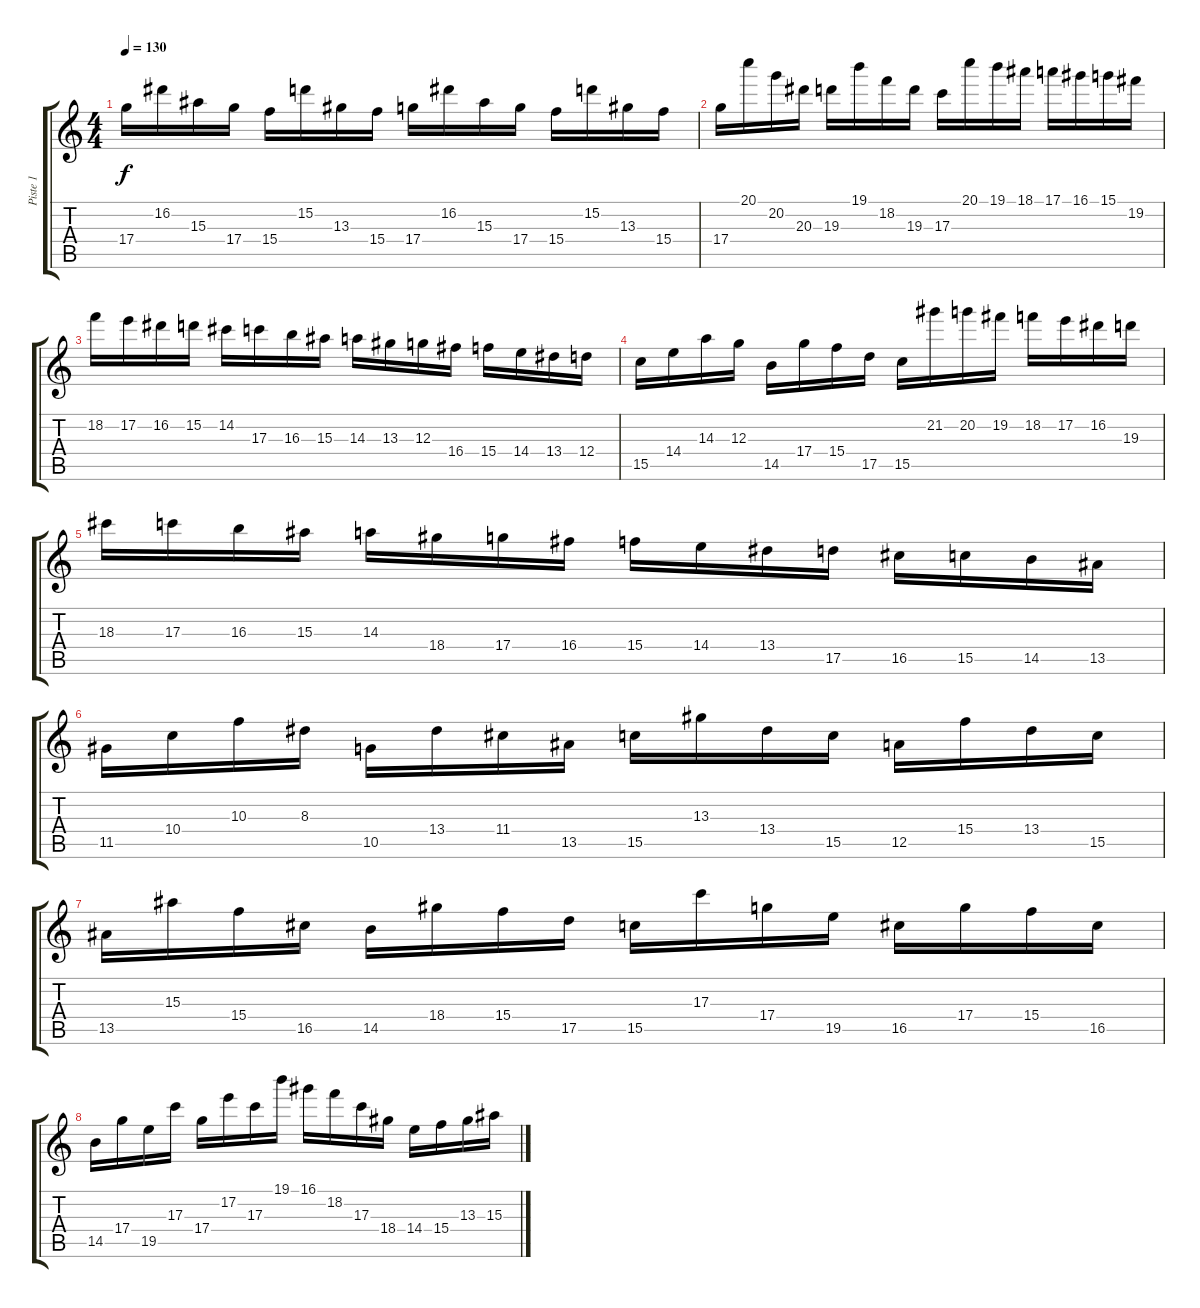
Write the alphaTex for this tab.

\track ("Piste 1" "Piste 1") {instrument distortionguitar}
\staff {score tabs}
\tuning (E4 B3 G3 D3 A2 E2) {hide}
\ts (4 4)
\tempo 130
\clef g2
\ks c
17.4.16{dy f} 16.2.16 15.3.16 17.4.16 15.4.16 15.2.16 13.3.16 15.4.16 17.4.16 16.2.16 15.3.16 17.4.16 15.4.16 15.2.16 13.3.16 15.4.16 |
17.4.16 20.1.16 20.2.16 20.3.16 19.3.16 19.1.16 18.2.16 19.3.16 17.3.16 20.1.16 19.1.16 18.1.16 17.1.16 16.1.16 15.1.16 19.2.16 |
18.2.16 17.2.16 16.2.16 15.2.16 14.2.16 17.3.16 16.3.16 15.3.16 14.3.16 13.3.16 12.3.16 16.4.16 15.4.16 14.4.16 13.4.16 12.4.16 |
15.5.16 14.4.16 14.3.16 12.3.16 14.5.16 17.4.16 15.4.16 17.5.16 15.5.16 21.2.16 20.2.16 19.2.16 18.2.16 17.2.16 16.2.16 19.3.16 |
18.3.16 17.3.16 16.3.16 15.3.16 14.3.16 18.4.16 17.4.16 16.4.16 15.4.16 14.4.16 13.4.16 17.5.16 16.5.16 15.5.16 14.5.16 13.5.16 |
11.5.16 10.4.16 10.3.16 8.3.16 10.5.16 13.4.16 11.4.16 13.5.16 15.5.16 13.3.16 13.4.16 15.5.16 12.5.16 15.4.16 13.4.16 15.5.16 |
13.5.16 15.3.16 15.4.16 16.5.16 14.5.16 18.4.16 15.4.16 17.5.16 15.5.16 17.3.16 17.4.16 19.5.16 16.5.16 17.4.16 15.4.16 16.5.16 |
14.5.16 17.4.16 19.5.16 17.3.16 17.4.16 17.2.16 17.3.16 19.1.16 16.1.16 18.2.16 17.3.16 18.4.16 14.4.16 15.4.16 13.3.16 15.3.16
